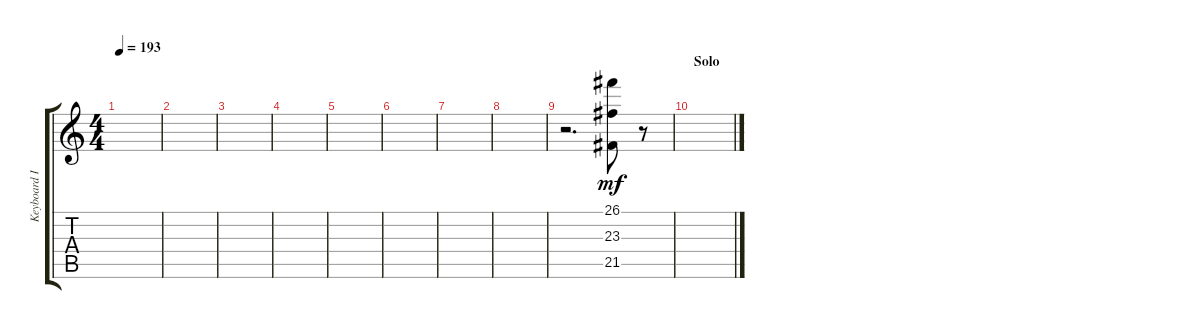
\track ("Keyboard II" "Keyboard I") {instrument orchestrahit}
\staff {score tabs}
\tuning (E4 B3 G3 D3 A2 E2) {hide}
\ts (4 4)
\tempo 193
\clef g2
\ks c
|
|
|
|
|
|
|
|
r.2{d} (26.1 23.3 21.5).8{dy mf} r.8 |
\section ("" "Solo")
